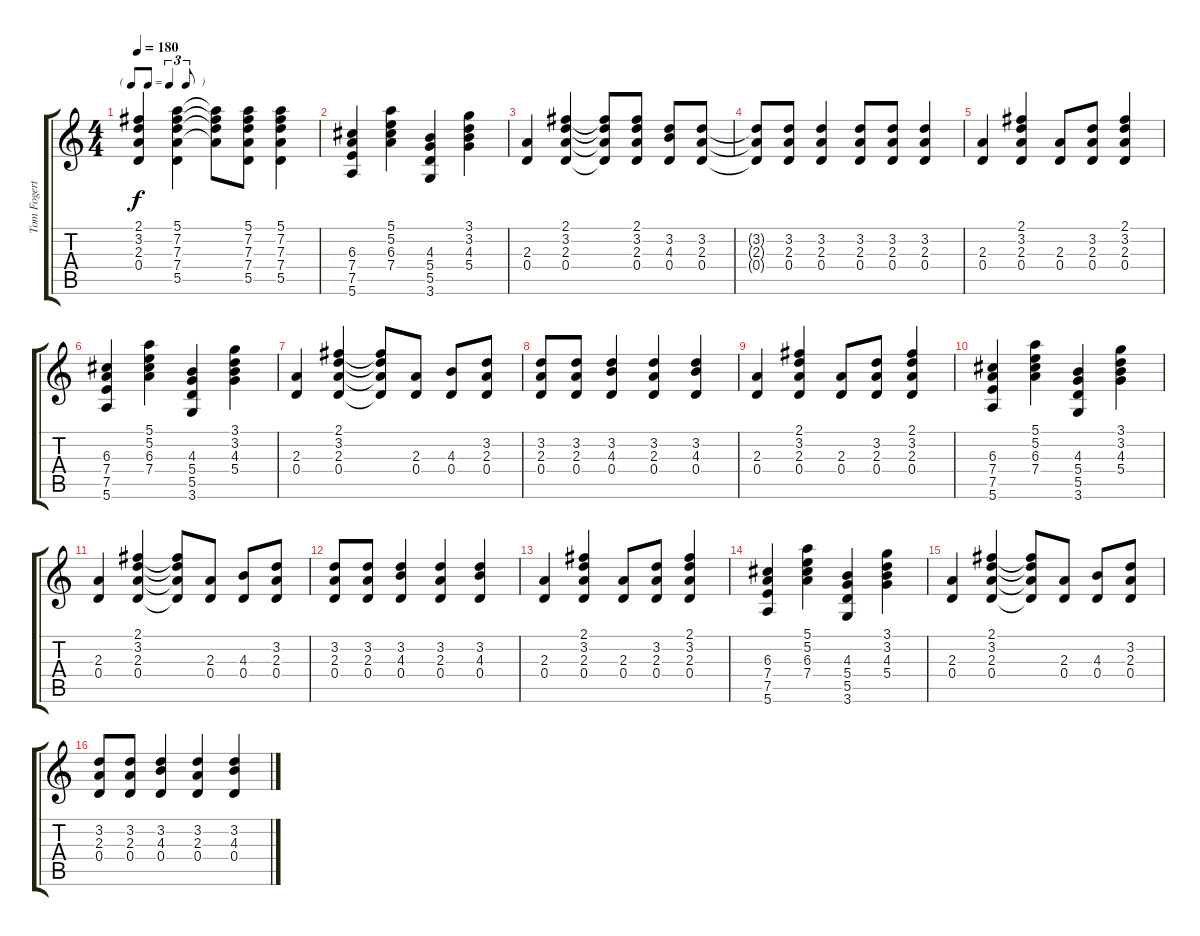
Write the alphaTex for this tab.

\track ("Tom Fogerty" "Tom Fogert") {instrument acousticguitarsteel}
\staff {score tabs}
\tuning (E4 B3 G3 D3 A2 E2) {hide}
\ts (4 4)
\tf triplet8th
\tempo 180
\clef g2
\ks c
(2.1 3.2 2.3 0.4).4{dy f instrument acousticguitarsteel} (5.1 7.2 7.3 7.4 5.5).4 (5.1{t} 7.2{t} 7.3{t} 7.4{t}).8 (5.1 7.2 7.3 7.4 5.5).8 (5.1 7.2 7.3 7.4 5.5).4 |
(6.3 7.4 7.5 5.6).4 (5.1 5.2 6.3 7.4).4 (4.3 5.4 5.5 3.6).4 (3.1 3.2 4.3 5.4).4 |
(2.3 0.4).4 (2.1 3.2 2.3 0.4).4 (2.1{t} 3.2{t} 2.3{t} 0.4{t}).8 (2.1 3.2 2.3 0.4).8 (3.2 4.3 0.4).8 (3.2 2.3 0.4).8 |
(3.2{t} 2.3{t} 0.4{t}).8 (3.2 2.3 0.4).8 (3.2 2.3 0.4).4 (3.2 2.3 0.4).8 (3.2 2.3 0.4).8 (3.2 2.3 0.4).4 |
(2.3 0.4).4 (2.1 3.2 2.3 0.4).4 (2.3 0.4).8 (3.2 2.3 0.4).8 (2.1 3.2 2.3 0.4).4 |
(6.3 7.4 7.5 5.6).4 (5.1 5.2 6.3 7.4).4 (4.3 5.4 5.5 3.6).4 (3.1 3.2 4.3 5.4).4 |
(2.3 0.4).4 (2.1 3.2 2.3 0.4).4 (2.1{t} 3.2{t} 2.3{t} 0.4{t}).8 (2.3 0.4).8 (4.3 0.4).8 (3.2 2.3 0.4).8 |
(3.2 2.3 0.4).8 (3.2 2.3 0.4).8 (3.2 4.3 0.4).4 (3.2 2.3 0.4).4 (3.2 4.3 0.4).4 |
(2.3 0.4).4 (2.1 3.2 2.3 0.4).4 (2.3 0.4).8 (3.2 2.3 0.4).8 (2.1 3.2 2.3 0.4).4 |
(6.3 7.4 7.5 5.6).4 (5.1 5.2 6.3 7.4).4 (4.3 5.4 5.5 3.6).4 (3.1 3.2 4.3 5.4).4 |
(2.3 0.4).4 (2.1 3.2 2.3 0.4).4 (2.1{t} 3.2{t} 2.3{t} 0.4{t}).8 (2.3 0.4).8 (4.3 0.4).8 (3.2 2.3 0.4).8 |
(3.2 2.3 0.4).8 (3.2 2.3 0.4).8 (3.2 4.3 0.4).4 (3.2 2.3 0.4).4 (3.2 4.3 0.4).4 |
(2.3 0.4).4 (2.1 3.2 2.3 0.4).4 (2.3 0.4).8 (3.2 2.3 0.4).8 (2.1 3.2 2.3 0.4).4 |
(6.3 7.4 7.5 5.6).4 (5.1 5.2 6.3 7.4).4 (4.3 5.4 5.5 3.6).4 (3.1 3.2 4.3 5.4).4 |
(2.3 0.4).4 (2.1 3.2 2.3 0.4).4 (2.1{t} 3.2{t} 2.3{t} 0.4{t}).8 (2.3 0.4).8 (4.3 0.4).8 (3.2 2.3 0.4).8 |
(3.2 2.3 0.4).8 (3.2 2.3 0.4).8 (3.2 4.3 0.4).4 (3.2 2.3 0.4).4 (3.2 4.3 0.4).4
